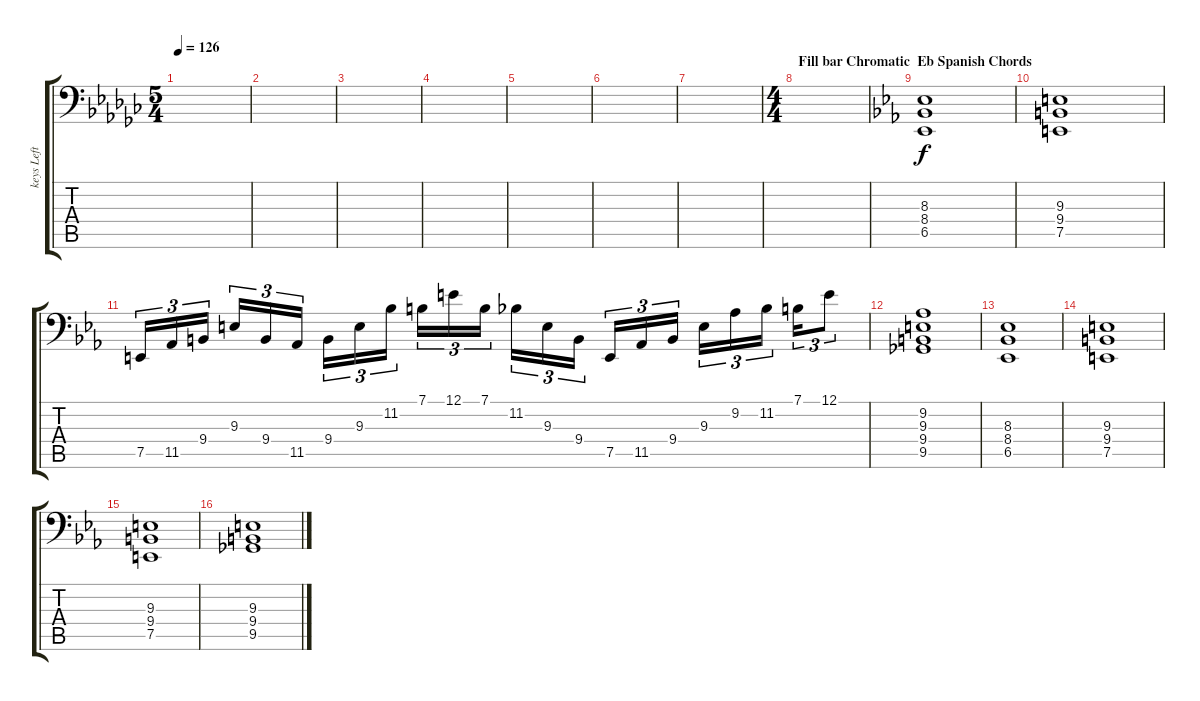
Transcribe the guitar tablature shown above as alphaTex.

\track ("keys Left hand" "keys Left ") {instrument pad4choir}
\staff {score tabs}
\tuning (E3 B2 G2 D2 A1 E1) {hide}
\ts (5 4)
\tempo 126
\clef f4
\ks ebminor
|
|
|
|
|
|
|
\ts (4 4)
\section ("" "Fill bar Chromatic")
|
\section ("" "Eb Spanish Chords")
\ks eb
(8.3 8.4 6.5).1 |
(9.3 9.4 7.5).1 |
7.5.16{tu (3 2)} 11.5.16{tu (3 2)} 9.4.16{tu (3 2)} 9.3.16{tu (3 2)} 9.4.16{tu (3 2)} 11.5.16{tu (3 2)} 9.4.16{tu (3 2)} 9.3.16{tu (3 2)} 11.2.16{tu (3 2)} 7.1.16{tu (3 2)} 12.1.16{tu (3 2)} 7.1.16{tu (3 2)} 11.2.16{tu (3 2)} 9.3.16{tu (3 2)} 9.4.16{tu (3 2)} 7.5.16{tu (3 2)} 11.5.16{tu (3 2)} 9.4.16{tu (3 2)} 9.3.16{tu (3 2)} 9.2.16{tu (3 2)} 11.2.16{tu (3 2)} 7.1.16{tu (3 2)} 12.1.8{tu (3 2)} |
(9.2 9.3 9.4 9.5).1 |
(8.3 8.4 6.5).1 |
(9.3 9.4 7.5).1 |
(9.3 9.4 7.5).1 |
(9.3 9.4 9.5).1
